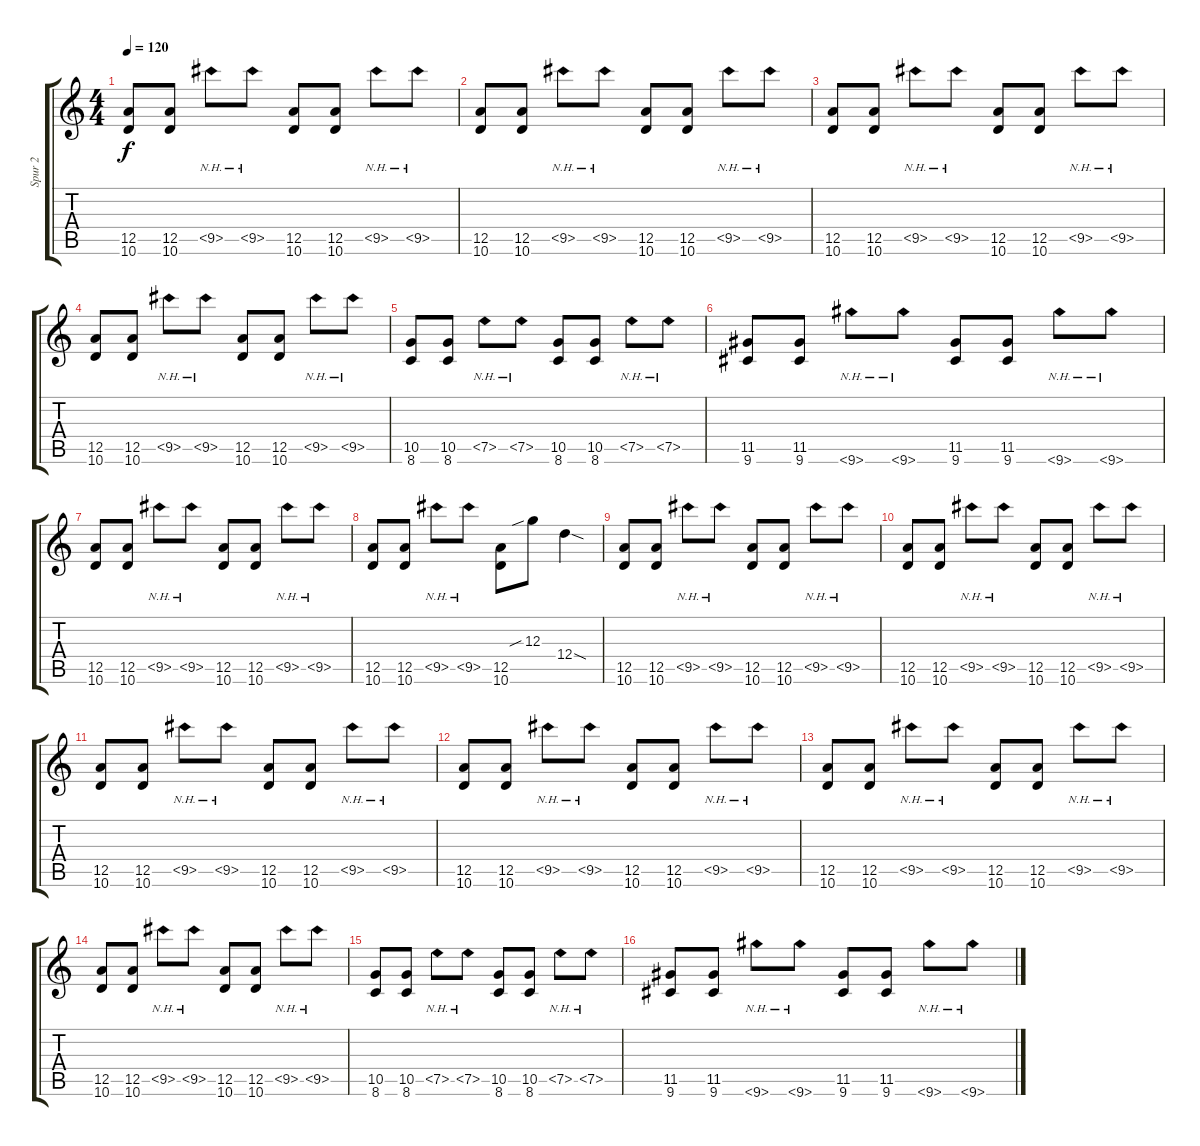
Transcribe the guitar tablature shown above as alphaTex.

\track ("Spur 2" "Spur 2") {instrument distortionguitar}
\staff {score tabs}
\tuning (E4 B3 G3 D3 A2 E2) {hide}
\ts (4 4)
\tempo 120
\clef g2
\ks c
(12.5 10.6).8{dy f} (12.5 10.6).8 9.5{nh}.8 9.5{nh}.8 (12.5 10.6).8 (12.5 10.6).8 9.5{nh}.8 9.5{nh}.8 |
(12.5 10.6).8 (12.5 10.6).8 9.5{nh}.8 9.5{nh}.8 (12.5 10.6).8 (12.5 10.6).8 9.5{nh}.8 9.5{nh}.8 |
(12.5 10.6).8 (12.5 10.6).8 9.5{nh}.8 9.5{nh}.8 (12.5 10.6).8 (12.5 10.6).8 9.5{nh}.8 9.5{nh}.8 |
(12.5 10.6).8 (12.5 10.6).8 9.5{nh}.8 9.5{nh}.8 (12.5 10.6).8 (12.5 10.6).8 9.5{nh}.8 9.5{nh}.8 |
(10.5 8.6).8 (10.5 8.6).8 7.5{nh}.8 7.5{nh}.8 (10.5 8.6).8 (10.5 8.6).8 7.5{nh}.8 7.5{nh}.8 |
(11.5 9.6).8 (11.5 9.6).8 9.6{nh}.8 9.6{nh}.8 (11.5 9.6).8 (11.5 9.6).8 9.6{nh}.8 9.6{nh}.8 |
(12.5 10.6).8 (12.5 10.6).8 9.5{nh}.8 9.5{nh}.8 (12.5 10.6).8 (12.5 10.6).8 9.5{nh}.8 9.5{nh}.8 |
(12.5 10.6).8 (12.5 10.6).8 9.5{nh}.8 9.5{nh}.8 (12.5 10.6).8 12.3{sib}.8 12.4{sod}.4 |
(12.5 10.6).8 (12.5 10.6).8 9.5{nh}.8 9.5{nh}.8 (12.5 10.6).8 (12.5 10.6).8 9.5{nh}.8 9.5{nh}.8 |
(12.5 10.6).8 (12.5 10.6).8 9.5{nh}.8 9.5{nh}.8 (12.5 10.6).8 (12.5 10.6).8 9.5{nh}.8 9.5{nh}.8 |
(12.5 10.6).8 (12.5 10.6).8 9.5{nh}.8 9.5{nh}.8 (12.5 10.6).8 (12.5 10.6).8 9.5{nh}.8 9.5{nh}.8 |
(12.5 10.6).8 (12.5 10.6).8 9.5{nh}.8 9.5{nh}.8 (12.5 10.6).8 (12.5 10.6).8 9.5{nh}.8 9.5{nh}.8 |
(12.5 10.6).8 (12.5 10.6).8 9.5{nh}.8 9.5{nh}.8 (12.5 10.6).8 (12.5 10.6).8 9.5{nh}.8 9.5{nh}.8 |
(12.5 10.6).8 (12.5 10.6).8 9.5{nh}.8 9.5{nh}.8 (12.5 10.6).8 (12.5 10.6).8 9.5{nh}.8 9.5{nh}.8 |
(10.5 8.6).8 (10.5 8.6).8 7.5{nh}.8 7.5{nh}.8 (10.5 8.6).8 (10.5 8.6).8 7.5{nh}.8 7.5{nh}.8 |
(11.5 9.6).8 (11.5 9.6).8 9.6{nh}.8 9.6{nh}.8 (11.5 9.6).8 (11.5 9.6).8 9.6{nh}.8 9.6{nh}.8
